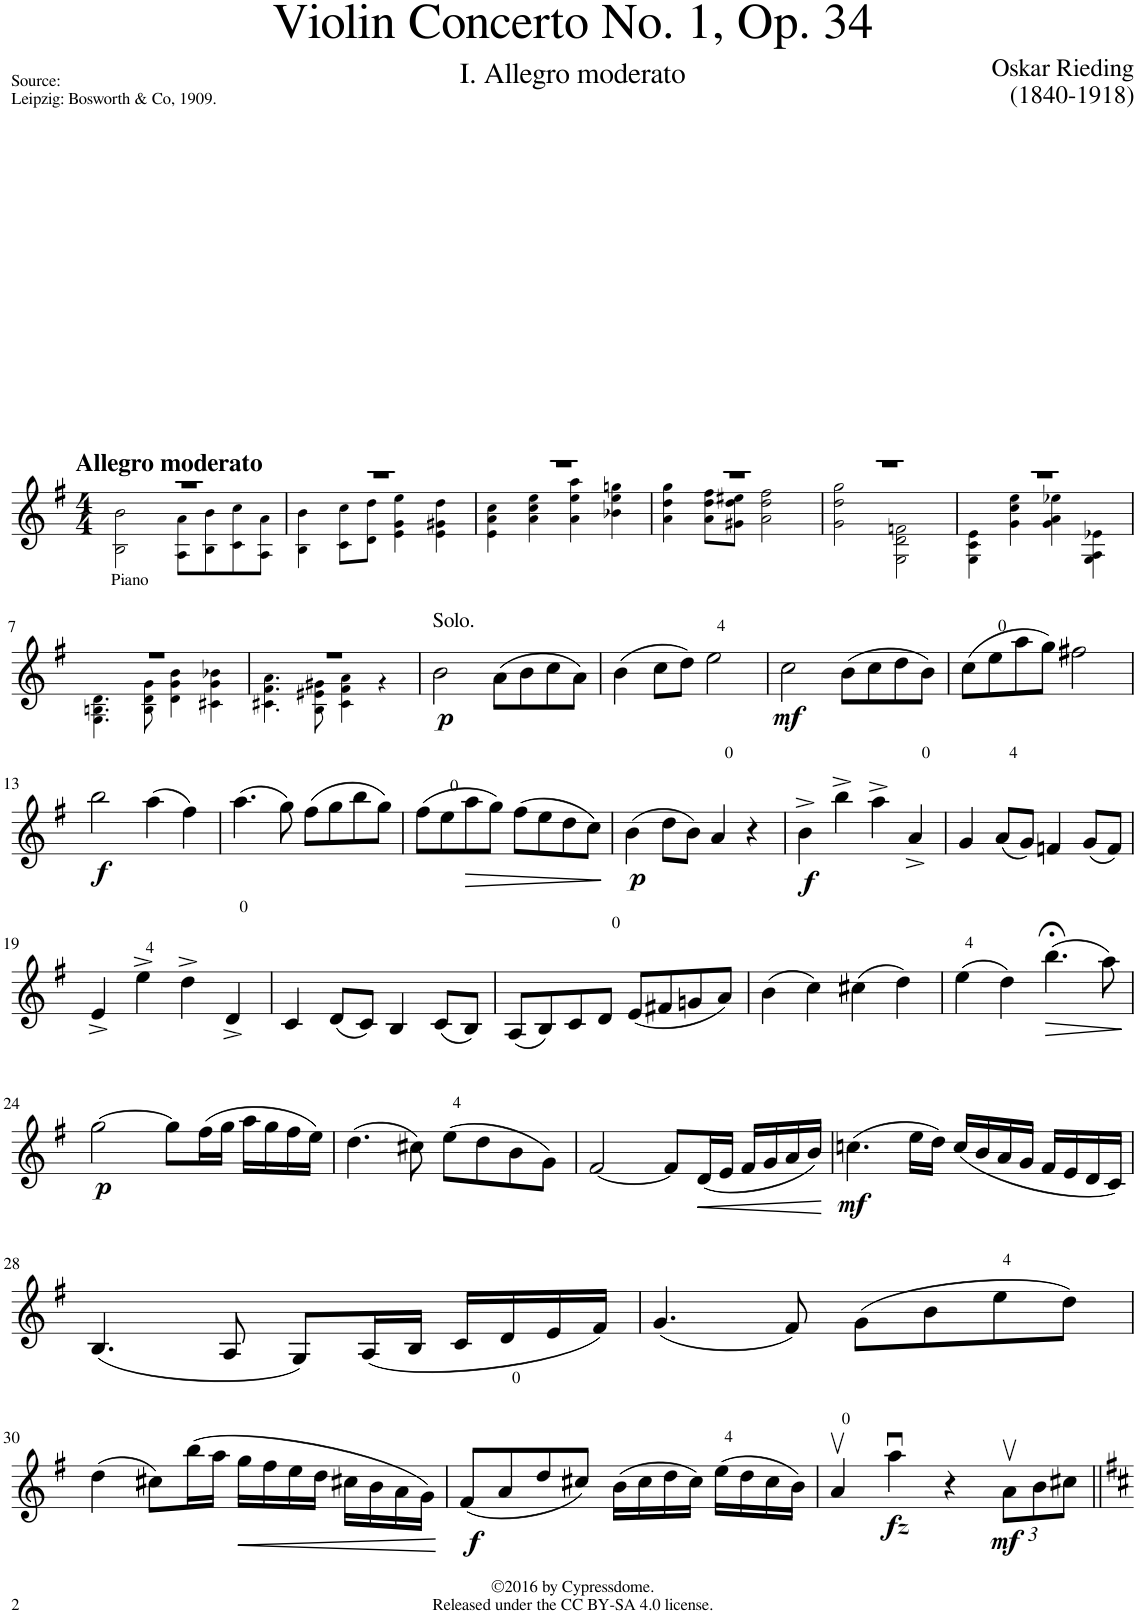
**kern	**dynam
*part1	*part1
*staff1	*staff1
*I"Violin	*
*I'Vln.	*
*clefG2	*
*k[f#]	*
*M4/4	*
=1	=1
*^	*
!LO:TX:a:B:t=Allegro moderato	!	!
!LO:TX:b:t=Piano	!	!
1r	2B\ 2b\	.
.	8A\ 8a\L	.
.	8B\ 8b\	.
.	8c\ 8cc\	.
.	8A\ 8a\J	.
=2	=2	=2
1r	4B\ 4b\	.
.	8c\ 8cc\L	.
.	8d\ 8dd\J	.
.	4e\ 4g\ 4ee\	.
.	4e\ 4g#X\ 4dd\	.
=3	=3	=3
1r	4e\ 4a\ 4cc\	.
.	4a\ 4cc\ 4ee\	.
.	4a\ 4ee\ 4aa\	.
.	4b-X\ 4ee\ 4ggn\	.
=4	=4	=4
1r	4a\ 4dd\ 4gg\	.
.	8a\ 8dd\ 8ff#\L	.
.	8g#X\ 8dd\ 8ee#X\J	.
.	2a\ 2dd\ 2ff#\	.
=5	=5	=5
1r	2g\ 2dd\ 2gg\	.
.	2G\ 2d\ 2fn\	.
=6	=6	=6
1r	4G\ 4c\ 4e\	.
.	4g\ 4cc\ 4ee\	.
.	4g\ 4a\ 4ee-X\	.
.	4G\ 4A\ 4e-X\	.
!!LO:LB:g=z	!!
=7	=7	=7
1r	4.G\ 4.Bn\ 4.d\	.
.	8B\ 8d\ 8g\	.
.	4d\ 4g\ 4b\	.
.	4c#X\ 4g\ 4b-X\	.
=8	=8	=8
1r	4.c#X\ 4.f#\ 4.a\	.
.	8B\ 8e#X\ 8g#X\	.
.	4c#\ 4f#\ 4a\	.
.	4r	.
=9	=9	=9
!LO:TX:a:t=Solo.	!	!
!	!	!LO:DY:b
*v	*v	*
2b\	p
(8a\L	.
8b\	.
8cc\	.
8a\J)	.
=10	=10
(4b\	.
8cc\L	.
8dd\J)	.
2ee\	.
=11	=11
!	!LO:DY:b
2cc\	mf
(8b\L	.
8cc\	.
8dd\	.
8b\J)	.
=12	=12
(8cc\L	.
8ee\	.
8aa\	.
8gg\J)	.
2ff#X\	.
!!LO:LB:g=z
=13	=13
!	!LO:DY:b
2bb\	f
(4aa\	.
4ff#\)	.
=14	=14
(4.aa\	.
8gg\)	.
(8ff#\L	.
8gg\	.
8bb\	.
8gg\J)	.
=15	=15
(8ff#\L	.
8ee\	.
!	!LO:HP:b
8aa\	>
8gg\J)	.
(8ff#\L	.
8ee\	.
8dd\	.
8cc\J)	.
.	]
=16	=16
!	!LO:DY:b
(4b\	p
8dd\L	.
8b\J)	.
4a/	.
4r	.
=17	=17
!	!LO:DY:b
4b^\	f
4bb^\	.
4aa^\	.
4a^/	.
=18	=18
4g/	.
(8a/L	.
8g/J)	.
4fn/	.
(8g/L	.
8f/J)	.
!!LO:LB:g=z
=19	=19
4e^/	.
4ee^\	.
4dd^\	.
4d^/	.
=20	=20
4c/	.
(8d/L	.
8c/J)	.
4B/	.
(8c/L	.
8B/J)	.
=21	=21
(8A/L	.
8B/)	.
8c/	.
8d/J	.
(8e/L	.
8f#X/	.
8gn/	.
8a/J)	.
=22	=22
(4b\	.
4cc\)	.
(4cc#X\	.
4dd\)	.
=23	=23
(4ee\	.
4dd\)	.
!	!LO:HP:b
(4.bb;<\	>
8aa\)	.
.	]
!!LO:LB:g=z
=24	=24
!	!LO:DY:b
[2gg\	p
8gg\L]	.
(16ff#\L	.
16gg\JJ	.
16aa\LL	.
16gg\	.
16ff#\	.
16ee\JJ)	.
=25	=25
(4.dd\	.
8cc#X\)	.
(8ee\L	.
8dd\	.
8b\	.
8g\J)	.
=26	=26
[2f#/	.
8f#/L]	.
!	!LO:HP:b
(16d/L	<
16e/JJ	.
16f#/LL	.
16g/	.
16a/	.
16b/JJ)	.
.	[
=27	=27
!	!LO:DY:b
(4.ccn\	mf
16ee\LL	.
16dd\JJ)	.
(16cc/LL	.
16b/	.
16a/	.
16g/JJ	.
16f#/LL	.
16e/	.
16d/	.
16c/JJ)	.
!!LO:LB:g=z
=28	=28
(4.B/	.
8A/	.
8G/L)	.
(16A/L	.
16B/JJ	.
16c/LL	.
16d/	.
16e/	.
16f#/JJ)	.
=29	=29
(4.g/	.
8f#/)	.
(8g\L	.
8b\	.
8ee\	.
8dd\J)	.
!!LO:LB:g=z
=30	=30
(4dd\	.
8cc#X\L)	.
(16bb\L	.
16aa\JJ	.
!	!LO:HP:b
16gg\LL	<
16ff#\	.
16ee\	.
16dd\JJ	.
16cc#X\LL	.
16b\	.
16a\	.
16g\JJ)	.
.	[
=31	=31
!	!LO:DY:b
(8f#/L	f
8a/	.
8dd/	.
8cc#X/J)	.
(16b\LL	.
16cc#\	.
16dd\	.
16cc#\JJ)	.
(16ee\LL	.
16dd\	.
16cc#\	.
16b\JJ)	.
=32	=32
4av/	.
!	!LO:DY:b
4aau\	fz
4r	.
*Xbrackettup	*
!	!LO:DY:b
12av\L	mf
12b\	.
12cc#X\J	.
=||	=||
*-	*-
